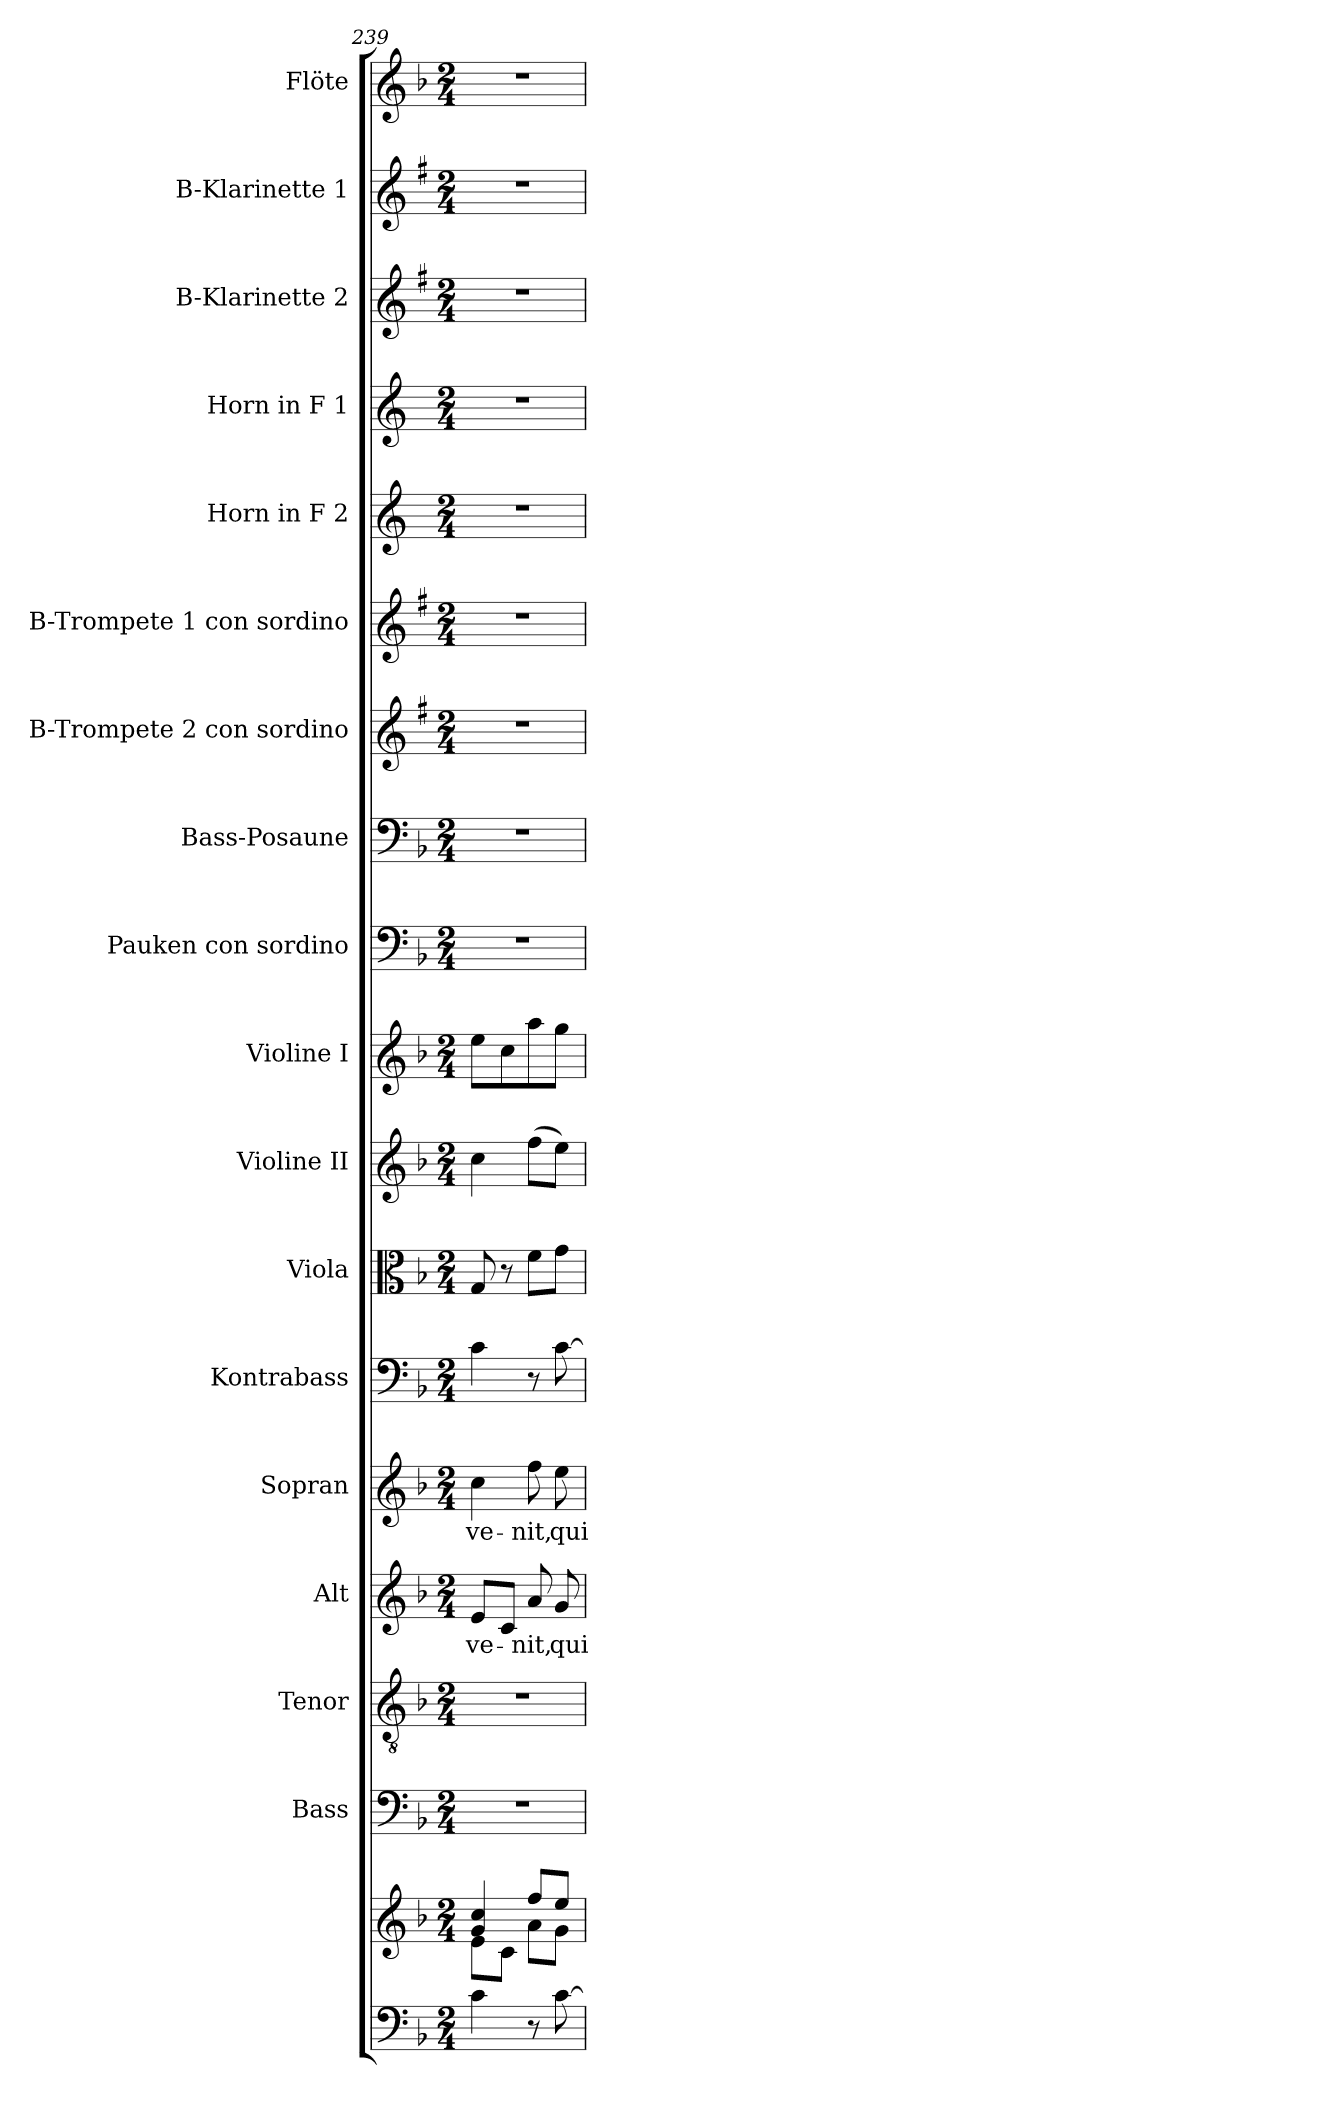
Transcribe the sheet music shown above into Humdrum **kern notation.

**kern	**kern	**kern	**kern	**kern	**text	**kern	**text	**kern	**kern	**kern	**kern	**kern	**kern	**kern	**kern	**kern	**kern	**kern	**kern	**kern
*part18	*part18	*part17	*part16	*part15	*part15	*part14	*part14	*part13	*part12	*part11	*part10	*part9	*part8	*part7	*part6	*part5	*part4	*part3	*part2	*part1
*staff19	*staff18	*staff17	*staff16	*staff15	*staff15	*staff14	*staff14	*staff13	*staff12	*staff11	*staff10	*staff9	*staff8	*staff7	*staff6	*staff5	*staff4	*staff3	*staff2	*staff1
*	*	*I"Bass	*I"Tenor	*I"Alt	*	*I"Sopran	*	*I"Kontrabass	*I"Viola	*I"Violine II	*I"Violine I	*I"Pauken con sordino	*I"Bass-Posaune	*I"B-Trompete 2 con sordino	*I"B-Trompete 1 con sordino	*I"Horn in F 2	*I"Horn in F 1	*I"B-Klarinette 2	*I"B-Klarinette 1	*I"Flöte
*	*	*I'B.	*I'T.	*I'A.	*	*I'S.	*	*I'Kb.	*I'Vla.	*I'Vl. II	*I'Vl. I	*I'Pk.	*I'B. Pos.	*I'B Trp. 2	*I'B Trp. 1	*	*	*I'B Kl. 2	*I'B Kl. 1	*I'Fl.
*clefF4	*clefG2	*clefF4	*clefGv2	*clefG2	*	*clefG2	*	*clefF4	*clefC3	*clefG2	*clefG2	*clefF4	*clefF4	*clefG2	*clefG2	*clefG2	*clefG2	*clefG2	*clefG2	*clefG2
*	*	*	*	*	*	*	*	*ITrd7c12	*	*	*	*	*	*ITrd1c2	*ITrd1c2	*ITrd4c7	*ITrd4c7	*ITrd1c2	*ITrd1c2	*
*k[b-]	*k[b-]	*k[b-]	*k[b-]	*k[b-]	*	*k[b-]	*	*k[b-]	*k[b-]	*k[b-]	*k[b-]	*k[b-]	*k[b-]	*k[b-]	*k[b-]	*k[b-]	*k[b-]	*k[b-]	*k[b-]	*k[b-]
*F:	*F:	*F:	*F:	*F:	*	*F:	*	*F:	*F:	*F:	*F:	*F:	*F:	*F:	*F:	*F:	*F:	*F:	*F:	*F:
*M2/4	*M2/4	*M2/4	*M2/4	*M2/4	*	*M2/4	*	*M2/4	*M2/4	*M2/4	*M2/4	*M2/4	*M2/4	*M2/4	*M2/4	*M2/4	*M2/4	*M2/4	*M2/4	*M2/4
=239	=239	=239	=239	=239	=239	=239	=239	=239	=239	=239	=239	=239	=239	=239	=239	=239	=239	=239	=239	=239
*	*^	*	*	*	*	*	*	*	*	*	*	*	*	*	*	*	*	*	*	*
!	!	!	!	!	!	!LO:LY:b	!	!LO:LY:b	!	!	!	!	!	!	!	!	!	!	!	!	!
4c\	4g/ 4cc/	8e\L	2r	2r	8e/L	ve-	4cc\	ve-	4C\	8G/	4cc\	8ee\L	2r	2r	2r	2r	2r	2r	2r	2r	2r
.	.	8c\J	.	.	8c/J	.	.	.	.	8r	.	8cc\	.	.	.	.	.	.	.	.	.
!	!	!	!	!	!	!LO:LY:b	!	!LO:LY:b	!	!	!	!	!	!	!	!	!	!	!	!	!
8r	8ff/L	8a\L	.	.	8a/	-nit,	8ff\	-nit,	8r	8f\L	(>8ff\L	8aa\	.	.	.	.	.	.	.	.	.
!	!	!	!	!	!	!LO:LY:b	!	!LO:LY:b	!	!	!	!	!	!	!	!	!	!	!	!	!
[8c\	8ee/J	8g\J	.	.	8g/	qui	8ee\	qui	[8C\	8g\J	8ee\J)	8gg\J	.	.	.	.	.	.	.	.	.
*	*v	*v	*	*	*	*	*	*	*	*	*	*	*	*	*	*	*	*	*	*	*
=	=	=	=	=	=	=	=	=	=	=	=	=	=	=	=	=	=	=	=	=
*-	*-	*-	*-	*-	*-	*-	*-	*-	*-	*-	*-	*-	*-	*-	*-	*-	*-	*-	*-	*-
